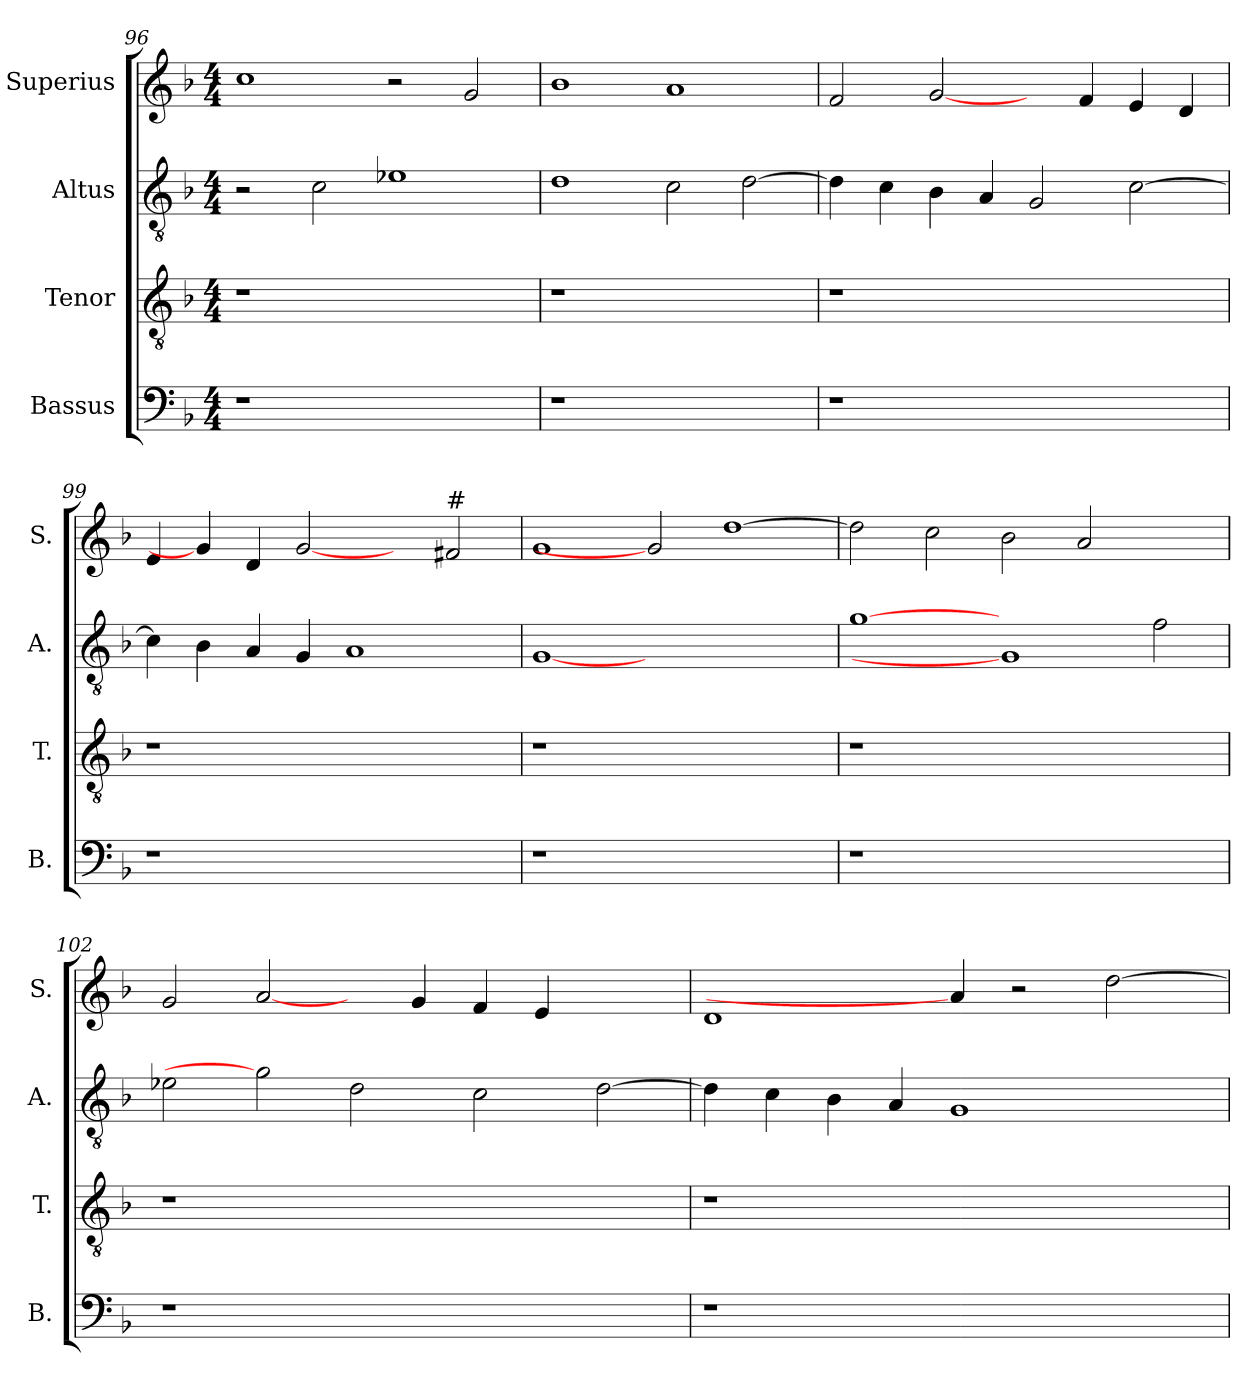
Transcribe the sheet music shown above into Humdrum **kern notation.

**kern	**kern	**kern	**kern
*part4	*part3	*part2	*part1
*staff4	*staff3	*staff2	*staff1
*I"Bassus	*I"Tenor	*I"Altus	*I"Superius
*I'B.	*I'T.	*I'A.	*I'S.
!!LO:LB:g=z
*clefF4	*clefGv2	*clefGv2	*clefG2
*	*ITrd7c12	*ITrd7c12	*
*k[b-]	*k[b-]	*k[b-]	*k[b-]
*F:	*F:	*F:	*F:
*M4/4	*M4/4	*M4/4	*M4/4
=96	=96	=96	=96
!LO:N:vis=1	!LO:N:vis=1	!	!
1r	1r	2r	1cci
.	.	2Ci\	.
1ryy	1ryy	1E-Xi	2r
.	.	.	2gi/
=97	=97	=97	=97
!LO:N:vis=1	!LO:N:vis=1	!	!
1r	1r	1Di	1b-i
1ryy	1ryy	2Ci\	1ai
.	.	[>2Di\	.
=98	=98	=98	=98
!LO:N:vis=1	!LO:N:vis=1	!	!
1r	1r	4Di\]	2fi/
.	.	4Ci\	.
.	.	4BB-i\	[2gi/
.	.	4AAi/	.
1ryy	1ryy	2GGi/	4ryy
.	.	.	4fi/
.	.	[>2Ci\	4ei/
.	.	.	4di/
=99	=99	=99	=99
!LO:N:vis=1	!LO:N:vis=1	!	!
1r	1r	4Ci\]	4ei/
.	.	4BB-i\	4gi/]
.	.	4AAi/	4di/
.	.	4GGi/	[2gi
1ryy	1ryy	1AAi	.
.	.	.	4ryy
!	!	!	!LO:TX:a:t=#
.	.	.	2f#j/
=100	=100	=100	=100
!LO:N:vis=1	!LO:N:vis=1	!	!
1r	1r	[1GGi	1gi
1.ryy	1.ryy	1.ryy	2gi]
.	.	.	[>1ddi
!!LO:LB:g=z
=101	=101	=101	=101
!LO:N:vis=1	!LO:N:vis=1	!	!
1r	1r	[1Gi	2ddi\]
.	.	.	2cci\
1.ryy	1.ryy	1GGi]	2b-i\
.	.	.	2ai/
.	.	2Fi\	2ryy
=102	=102	=102	=102
!LO:N:vis=1	!LO:N:vis=1	!	!
1r	1r	2E-Xi\	2gi/
.	.	2Gi]	[2ai/
1.ryy	1.ryy	2Di\	4ryy
.	.	.	4gi/
.	.	2Ci\	4fi/
.	.	.	4ei/
.	.	[>2Di\	2ryy
=103	=103	=103	=103
!LO:N:vis=1	!LO:N:vis=1	!	!
1r	1r	4Di\]	1di
.	.	4Ci\	.
.	.	4BB-i\	.
.	.	4AAi/	.
1ryy	1ryy	1GGi	4ai/]
.	.	.	2r
.	.	.	[>2ddi\
4ryy	4ryy	4ryy	.
=	=	=	=
*-	*-	*-	*-
